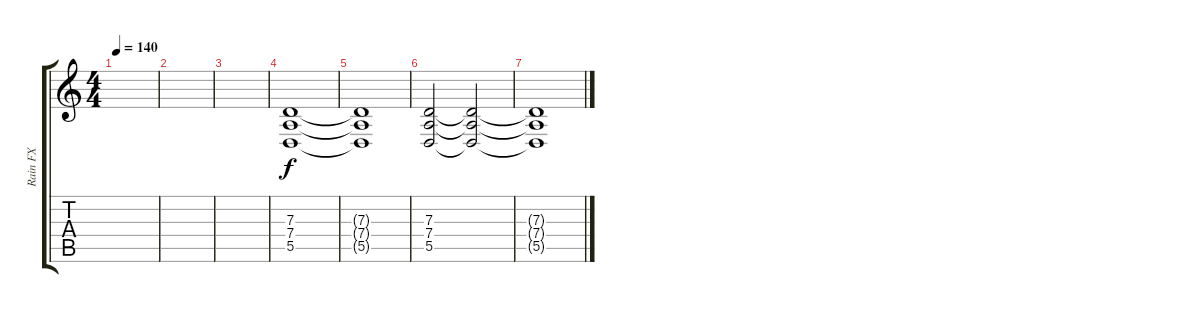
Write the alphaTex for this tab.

\track ("Rain FX" "Rain FX") {instrument applause}
\staff {score tabs}
\tuning (E4 B3 G3 D3 A2 E2) {hide}
\ts (4 4)
\tempo 140
\clef g2
\ks c
|
|
|
(7.3 7.4 5.5).1 |
(7.3{t} 7.4{t} 5.5{t}).1{volume 8} |
(7.3 7.4 5.5).2{volume 11} (7.3{t} 7.4{t} 5.5{t}).2{volume 5} |
(7.3{t} 7.4{t} 5.5{t}).1
